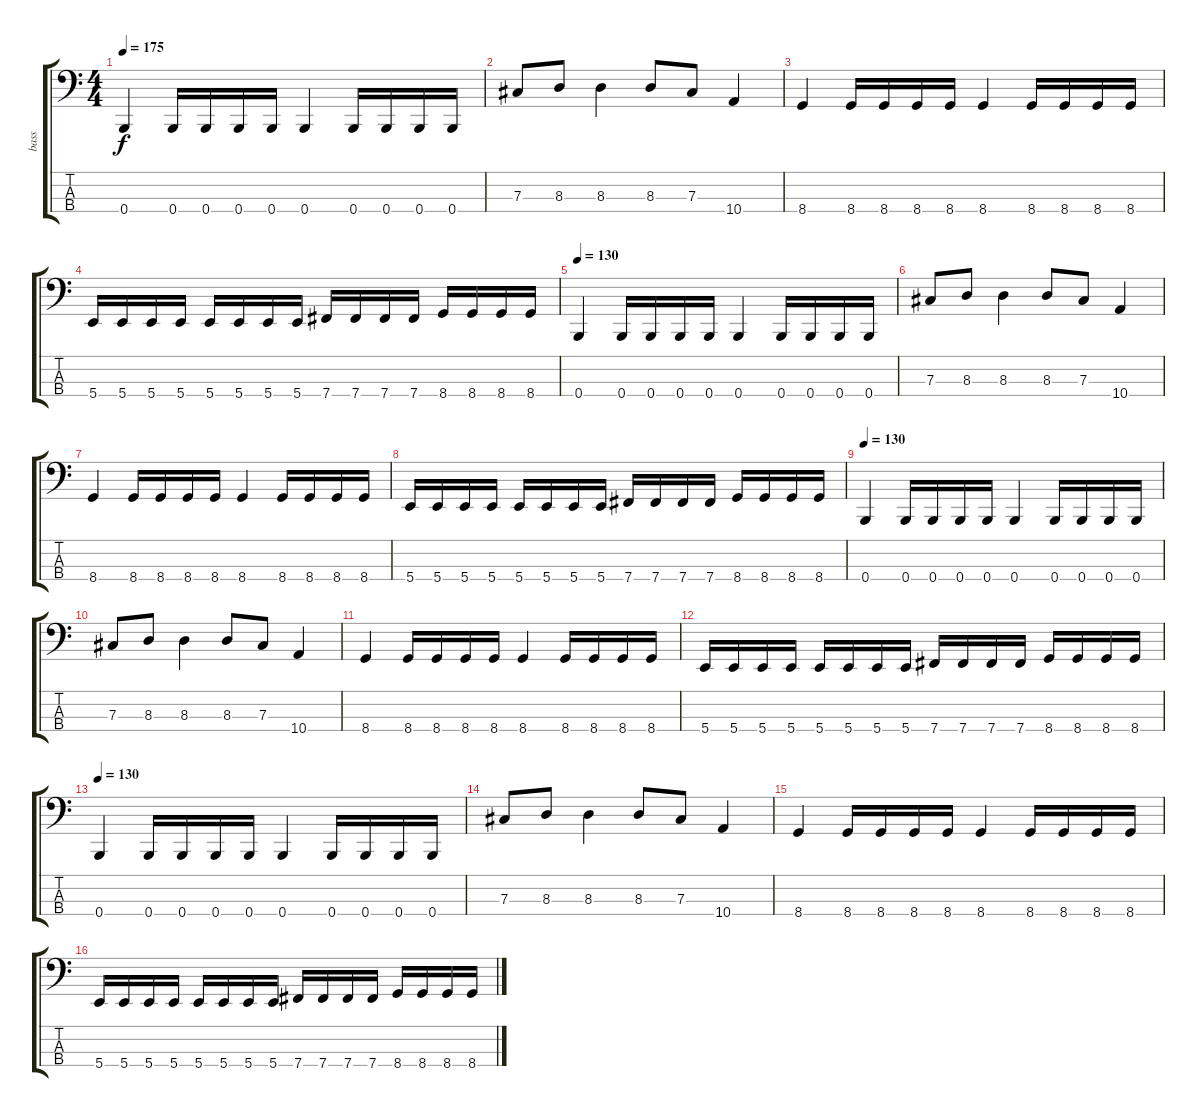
\track ("bass" "bass") {instrument electricbasspick}
\staff {score tabs}
\tuning (E2 B1 Gb1 B0) {hide}
\ts (4 4)
\tempo 175
\tempo 130
\tempo 175
\clef f4
\ks c
0.4.4{dy f instrument electricbasspick} 0.4.16 0.4.16 0.4.16 0.4.16 0.4.4 0.4.16 0.4.16 0.4.16 0.4.16 |
7.3.8 8.3.8 8.3.4 8.3.8 7.3.8 10.4.4 |
8.4.4 8.4.16 8.4.16 8.4.16 8.4.16 8.4.4 8.4.16 8.4.16 8.4.16 8.4.16 |
5.4.16 5.4.16 5.4.16 5.4.16 5.4.16 5.4.16 5.4.16 5.4.16 7.4.16 7.4.16 7.4.16 7.4.16 8.4.16 8.4.16 8.4.16 8.4.16 |
\tempo 130
0.4.4 0.4.16 0.4.16 0.4.16 0.4.16 0.4.4 0.4.16 0.4.16 0.4.16 0.4.16 |
7.3.8 8.3.8 8.3.4 8.3.8 7.3.8 10.4.4 |
8.4.4 8.4.16 8.4.16 8.4.16 8.4.16 8.4.4 8.4.16 8.4.16 8.4.16 8.4.16 |
5.4.16 5.4.16 5.4.16 5.4.16 5.4.16 5.4.16 5.4.16 5.4.16 7.4.16 7.4.16 7.4.16 7.4.16 8.4.16 8.4.16 8.4.16 8.4.16 |
\tempo 130
0.4.4 0.4.16 0.4.16 0.4.16 0.4.16 0.4.4 0.4.16 0.4.16 0.4.16 0.4.16 |
7.3.8 8.3.8 8.3.4 8.3.8 7.3.8 10.4.4 |
8.4.4 8.4.16 8.4.16 8.4.16 8.4.16 8.4.4 8.4.16 8.4.16 8.4.16 8.4.16 |
5.4.16 5.4.16 5.4.16 5.4.16 5.4.16 5.4.16 5.4.16 5.4.16 7.4.16 7.4.16 7.4.16 7.4.16 8.4.16 8.4.16 8.4.16 8.4.16 |
\tempo 130
0.4.4 0.4.16 0.4.16 0.4.16 0.4.16 0.4.4 0.4.16 0.4.16 0.4.16 0.4.16 |
7.3.8 8.3.8 8.3.4 8.3.8 7.3.8 10.4.4 |
8.4.4 8.4.16 8.4.16 8.4.16 8.4.16 8.4.4 8.4.16 8.4.16 8.4.16 8.4.16 |
5.4.16 5.4.16 5.4.16 5.4.16 5.4.16 5.4.16 5.4.16 5.4.16 7.4.16 7.4.16 7.4.16 7.4.16 8.4.16 8.4.16 8.4.16 8.4.16
